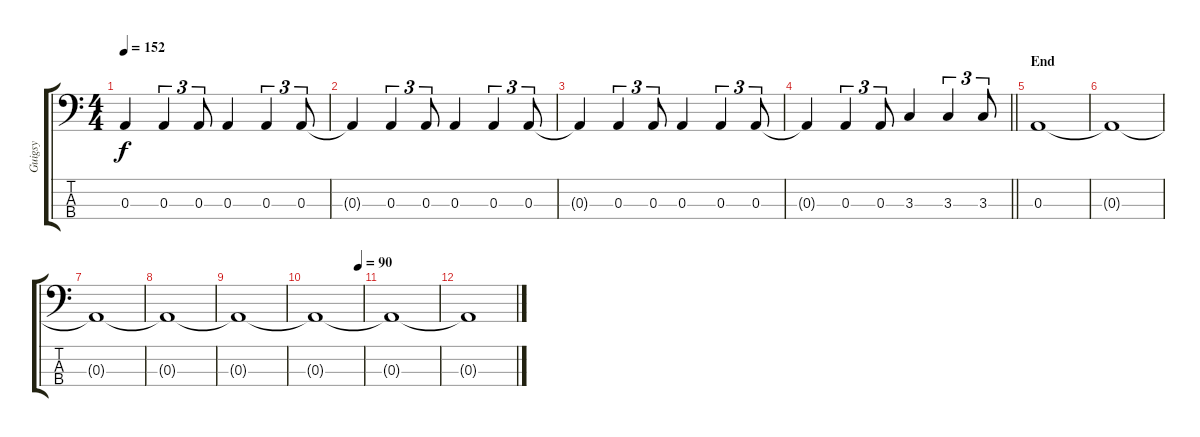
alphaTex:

\track ("Guigsy" "Guigsy") {instrument electricbasspick}
\staff {score tabs}
\tuning (G2 D2 A1 E1) {hide}
\ts (4 4)
\tempo 152
\clef f4
\ks c
0.3.4{dy f} 0.3.4{tu (3 2)} 0.3.8{tu (3 2)} 0.3.4 0.3.4{tu (3 2)} 0.3.8{tu (3 2)} |
0.3{t}.4 0.3.4{tu (3 2)} 0.3.8{tu (3 2)} 0.3.4 0.3.4{tu (3 2)} 0.3.8{tu (3 2)} |
0.3{t}.4 0.3.4{tu (3 2)} 0.3.8{tu (3 2)} 0.3.4 0.3.4{tu (3 2)} 0.3.8{tu (3 2)} |
\barLineRight lightlight
0.3{t}.4 0.3.4{tu (3 2)} 0.3.8{tu (3 2)} 3.3.4 3.3.4{tu (3 2)} 3.3.8{tu (3 2)} |
\section ("" "End")
0.3.1{volume 6} |
0.3{t}.1 |
0.3{t}.1 |
0.3{t}.1 |
0.3{t}.1{volume 0} |
\tempo (90 0.9166666666666666)
0.3{t}.1 |
0.3{t}.1 |
0.3{t}.1
